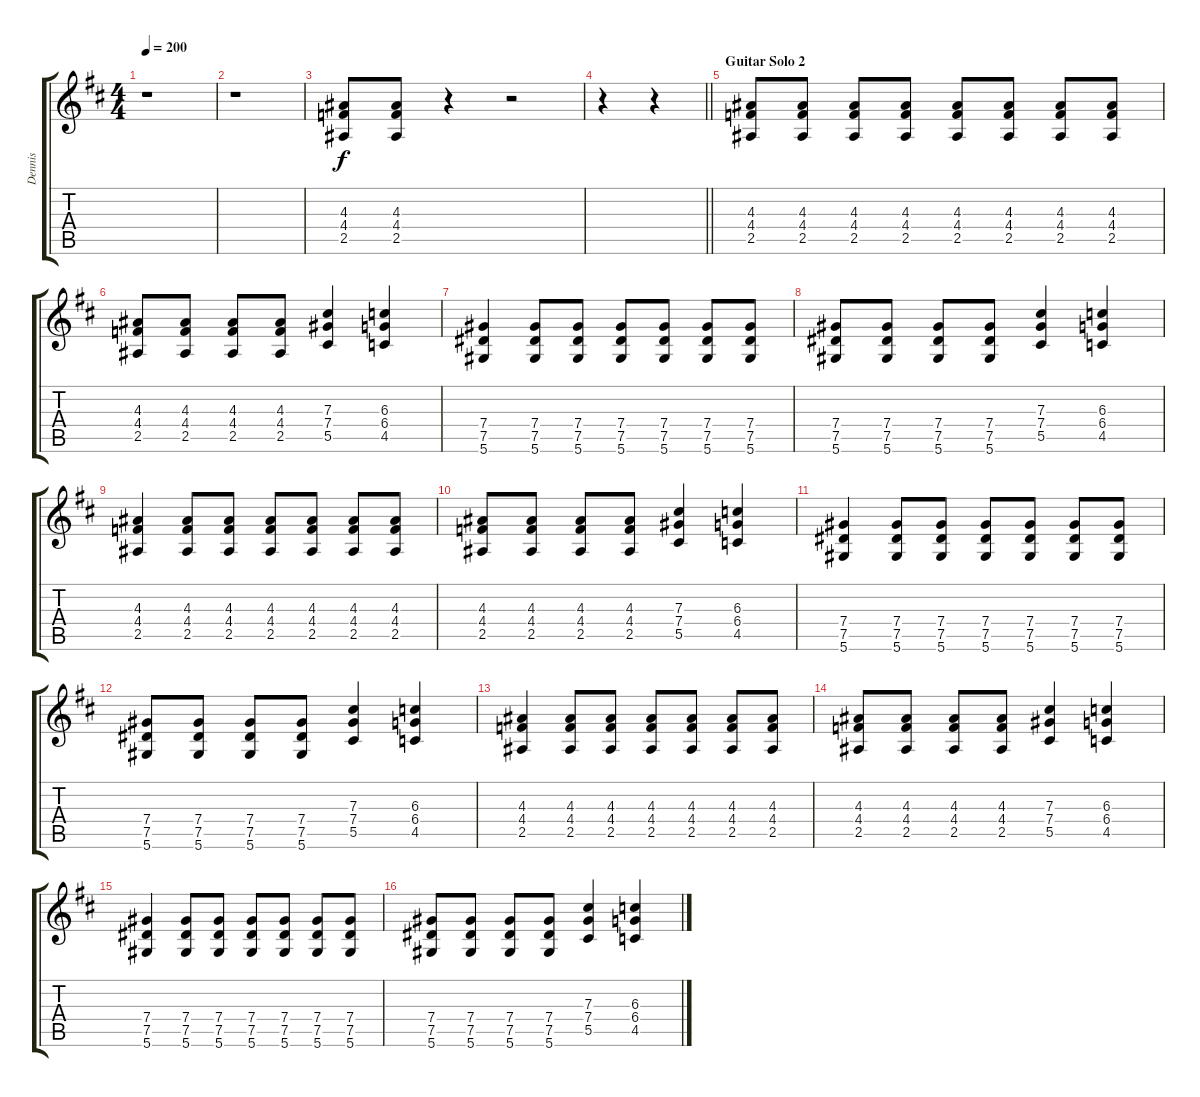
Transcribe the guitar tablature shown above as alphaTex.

\track ("Dennis" "Dennis") {instrument distortionguitar}
\staff {score tabs}
\tuning (Eb4 Bb3 Gb3 Db3 Ab2 Eb2) {hide}
\ts (4 4)
\tempo 200
\clef g2
\ks d
r.1{dy f} |
r.1 |
(4.3 4.4 2.5).8 (4.3 4.4 2.5).8 r.4 r.2 |
\barLineRight lightlight
r.4 r.4 |
\section ("" "Guitar Solo 2")
(4.3 4.4 2.5).8 (4.3 4.4 2.5).8 (4.3 4.4 2.5).8 (4.3 4.4 2.5).8 (4.3 4.4 2.5).8 (4.3 4.4 2.5).8 (4.3 4.4 2.5).8 (4.3 4.4 2.5).8 |
(4.3 4.4 2.5).8 (4.3 4.4 2.5).8 (4.3 4.4 2.5).8 (4.3 4.4 2.5).8 (7.3 7.4 5.5).4 (6.3 6.4 4.5).4 |
(7.4 7.5 5.6).4 (7.4 7.5 5.6).8 (7.4 7.5 5.6).8 (7.4 7.5 5.6).8 (7.4 7.5 5.6).8 (7.4 7.5 5.6).8 (7.4 7.5 5.6).8 |
(7.4 7.5 5.6).8 (7.4 7.5 5.6).8 (7.4 7.5 5.6).8 (7.4 7.5 5.6).8 (7.3 7.4 5.5).4 (6.3 6.4 4.5).4 |
(4.3 4.4 2.5).4 (4.3 4.4 2.5).8 (4.3 4.4 2.5).8 (4.3 4.4 2.5).8 (4.3 4.4 2.5).8 (4.3 4.4 2.5).8 (4.3 4.4 2.5).8 |
(4.3 4.4 2.5).8 (4.3 4.4 2.5).8 (4.3 4.4 2.5).8 (4.3 4.4 2.5).8 (7.3 7.4 5.5).4 (6.3 6.4 4.5).4 |
(7.4 7.5 5.6).4 (7.4 7.5 5.6).8 (7.4 7.5 5.6).8 (7.4 7.5 5.6).8 (7.4 7.5 5.6).8 (7.4 7.5 5.6).8 (7.4 7.5 5.6).8 |
(7.4 7.5 5.6).8 (7.4 7.5 5.6).8 (7.4 7.5 5.6).8 (7.4 7.5 5.6).8 (7.3 7.4 5.5).4 (6.3 6.4 4.5).4 |
(4.3 4.4 2.5).4 (4.3 4.4 2.5).8 (4.3 4.4 2.5).8 (4.3 4.4 2.5).8 (4.3 4.4 2.5).8 (4.3 4.4 2.5).8 (4.3 4.4 2.5).8 |
(4.3 4.4 2.5).8 (4.3 4.4 2.5).8 (4.3 4.4 2.5).8 (4.3 4.4 2.5).8 (7.3 7.4 5.5).4 (6.3 6.4 4.5).4 |
(7.4 7.5 5.6).4 (7.4 7.5 5.6).8 (7.4 7.5 5.6).8 (7.4 7.5 5.6).8 (7.4 7.5 5.6).8 (7.4 7.5 5.6).8 (7.4 7.5 5.6).8 |
(7.4 7.5 5.6).8 (7.4 7.5 5.6).8 (7.4 7.5 5.6).8 (7.4 7.5 5.6).8 (7.3 7.4 5.5).4 (6.3 6.4 4.5).4
